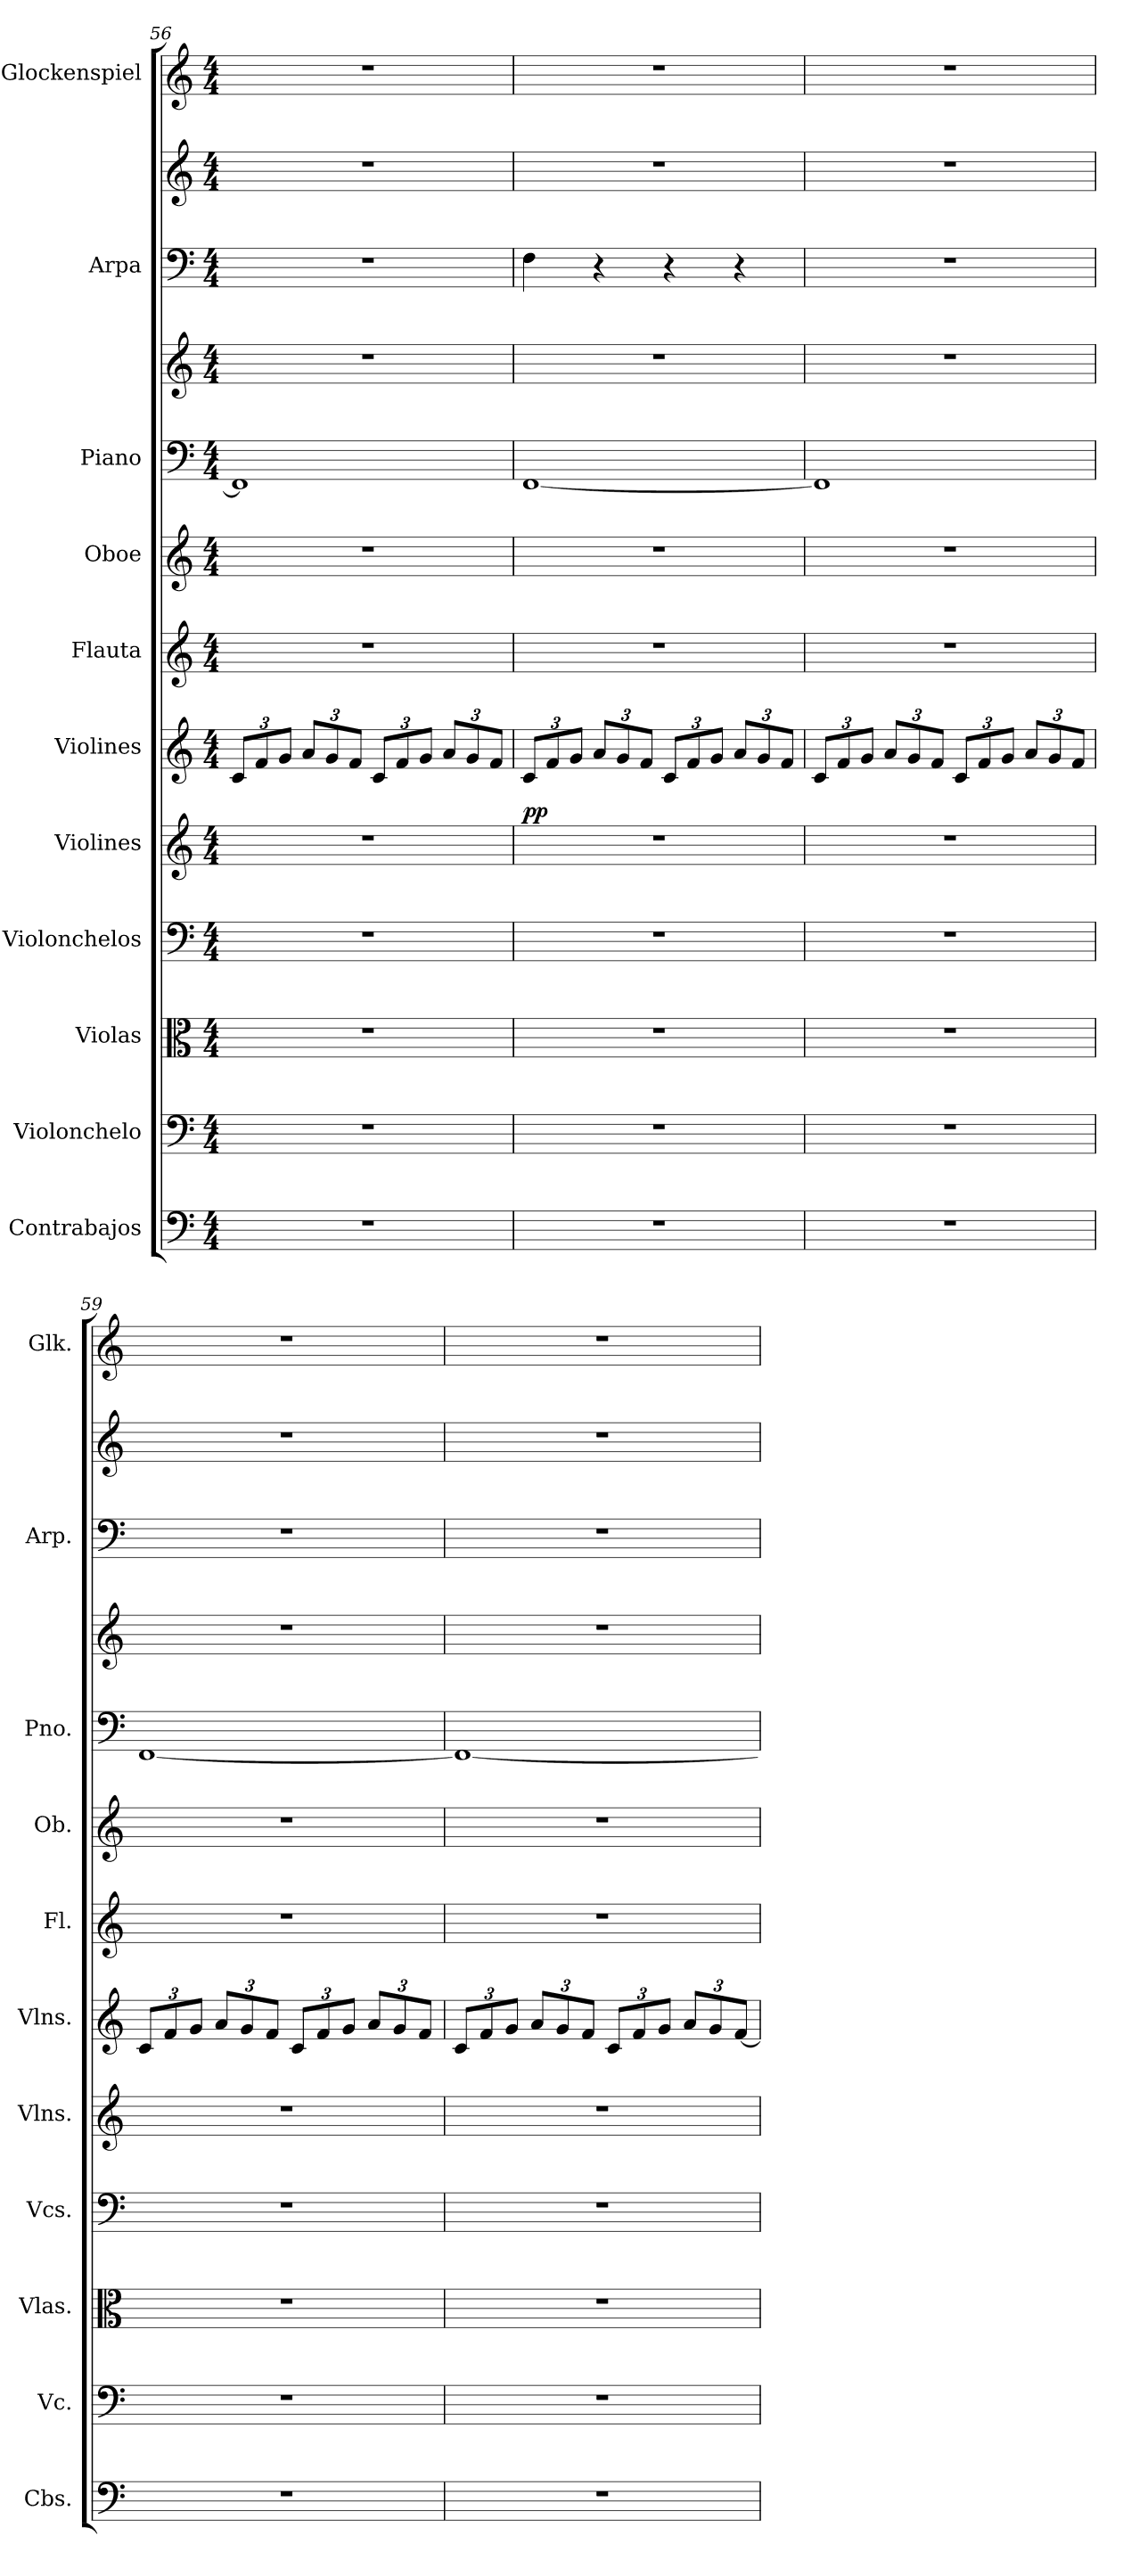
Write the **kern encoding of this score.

**kern	**kern	**kern	**kern	**kern	**dynam	**kern	**kern	**kern	**kern	**kern	**kern	**kern	**kern
*part11	*part10	*part9	*part8	*part7	*part7	*part6	*part5	*part4	*part3	*part3	*part2	*part2	*part1
*staff13	*staff12	*staff11	*staff10	*staff9	*staff9	*staff8	*staff7	*staff6	*staff5	*staff4	*staff3	*staff2	*staff1
*I"Contrabajos	*I"Violonchelo	*I"Violas	*I"Violonchelos	*I"Violines	*	*I"Violines	*I"Flauta	*I"Oboe	*I"Piano	*	*I"Arpa	*	*I"Glockenspiel
*I'Cbs.	*I'Vc.	*I'Vlas.	*I'Vcs.	*I'Vlns.	*	*I'Vlns.	*I'Fl.	*I'Ob.	*I'Pno.	*	*I'Arp.	*	*I'Glk.
*clefF4	*clefF4	*clefC3	*clefF4	*clefG2	*	*clefG2	*clefG2	*clefG2	*clefF4	*clefG2	*clefF4	*clefG2	*clefG2
*ITrd7c12	*	*	*	*	*	*	*	*	*	*	*	*	*ITrd-14c-24
*k[]	*k[]	*k[]	*k[]	*k[]	*	*k[]	*k[]	*k[]	*k[]	*k[]	*k[]	*k[]	*k[]
*M4/4	*M4/4	*M4/4	*M4/4	*M4/4	*	*M4/4	*M4/4	*M4/4	*M4/4	*M4/4	*M4/4	*M4/4	*M4/4
*	*	*	*	*	*	*Xbrackettup	*	*	*	*	*	*	*
=56	=56	=56	=56	=56	=56	=56	=56	=56	=56	=56	=56	=56	=56
1r	1r	1r	1r	1r	.	12c/L	1r	1r	1FF]	1r	1r	1r	1r
.	.	.	.	.	.	12f/	.	.	.	.	.	.	.
.	.	.	.	.	.	12g/J	.	.	.	.	.	.	.
.	.	.	.	.	.	12a/L	.	.	.	.	.	.	.
.	.	.	.	.	.	12g/	.	.	.	.	.	.	.
.	.	.	.	.	.	12f/J	.	.	.	.	.	.	.
.	.	.	.	.	.	12c/L	.	.	.	.	.	.	.
.	.	.	.	.	.	12f/	.	.	.	.	.	.	.
.	.	.	.	.	.	12g/J	.	.	.	.	.	.	.
.	.	.	.	.	.	12a/L	.	.	.	.	.	.	.
.	.	.	.	.	.	12g/	.	.	.	.	.	.	.
.	.	.	.	.	.	12f/J	.	.	.	.	.	.	.
!!LO:PB:g=z
=57	=57	=57	=57	=57	=57	=57	=57	=57	=57	=57	=57	=57	=57
!	!	!	!	!	!LO:DY:a	!	!	!	!	!	!	!	!
1r	1r	1r	1r	1r	pp	12c/L	1r	1r	[1FF	1r	4F\	1r	1r
.	.	.	.	.	.	12f/	.	.	.	.	.	.	.
.	.	.	.	.	.	12g/J	.	.	.	.	.	.	.
.	.	.	.	.	.	12a/L	.	.	.	.	4r	.	.
.	.	.	.	.	.	12g/	.	.	.	.	.	.	.
.	.	.	.	.	.	12f/J	.	.	.	.	.	.	.
.	.	.	.	.	.	12c/L	.	.	.	.	4r	.	.
.	.	.	.	.	.	12f/	.	.	.	.	.	.	.
.	.	.	.	.	.	12g/J	.	.	.	.	.	.	.
.	.	.	.	.	.	12a/L	.	.	.	.	4r	.	.
.	.	.	.	.	.	12g/	.	.	.	.	.	.	.
.	.	.	.	.	.	12f/J	.	.	.	.	.	.	.
=58	=58	=58	=58	=58	=58	=58	=58	=58	=58	=58	=58	=58	=58
1r	1r	1r	1r	1r	.	12c/L	1r	1r	1FF]	1r	1r	1r	1r
.	.	.	.	.	.	12f/	.	.	.	.	.	.	.
.	.	.	.	.	.	12g/J	.	.	.	.	.	.	.
.	.	.	.	.	.	12a/L	.	.	.	.	.	.	.
.	.	.	.	.	.	12g/	.	.	.	.	.	.	.
.	.	.	.	.	.	12f/J	.	.	.	.	.	.	.
.	.	.	.	.	.	12c/L	.	.	.	.	.	.	.
.	.	.	.	.	.	12f/	.	.	.	.	.	.	.
.	.	.	.	.	.	12g/J	.	.	.	.	.	.	.
.	.	.	.	.	.	12a/L	.	.	.	.	.	.	.
.	.	.	.	.	.	12g/	.	.	.	.	.	.	.
.	.	.	.	.	.	12f/J	.	.	.	.	.	.	.
=59	=59	=59	=59	=59	=59	=59	=59	=59	=59	=59	=59	=59	=59
1r	1r	1r	1r	1r	.	12c/L	1r	1r	[1FF	1r	1r	1r	1r
.	.	.	.	.	.	12f/	.	.	.	.	.	.	.
.	.	.	.	.	.	12g/J	.	.	.	.	.	.	.
.	.	.	.	.	.	12a/L	.	.	.	.	.	.	.
.	.	.	.	.	.	12g/	.	.	.	.	.	.	.
.	.	.	.	.	.	12f/J	.	.	.	.	.	.	.
.	.	.	.	.	.	12c/L	.	.	.	.	.	.	.
.	.	.	.	.	.	12f/	.	.	.	.	.	.	.
.	.	.	.	.	.	12g/J	.	.	.	.	.	.	.
.	.	.	.	.	.	12a/L	.	.	.	.	.	.	.
.	.	.	.	.	.	12g/	.	.	.	.	.	.	.
.	.	.	.	.	.	12f/J	.	.	.	.	.	.	.
!!LO:PB:g=z
=60	=60	=60	=60	=60	=60	=60	=60	=60	=60	=60	=60	=60	=60
1r	1r	1r	1r	1r	.	12c/L	1r	1r	1FF_	1r	1r	1r	1r
.	.	.	.	.	.	12f/	.	.	.	.	.	.	.
.	.	.	.	.	.	12g/J	.	.	.	.	.	.	.
.	.	.	.	.	.	12a/L	.	.	.	.	.	.	.
.	.	.	.	.	.	12g/	.	.	.	.	.	.	.
.	.	.	.	.	.	12f/J	.	.	.	.	.	.	.
.	.	.	.	.	.	12c/L	.	.	.	.	.	.	.
.	.	.	.	.	.	12f/	.	.	.	.	.	.	.
.	.	.	.	.	.	12g/J	.	.	.	.	.	.	.
.	.	.	.	.	.	12a/L	.	.	.	.	.	.	.
.	.	.	.	.	.	12g/	.	.	.	.	.	.	.
.	.	.	.	.	.	[12f/J	.	.	.	.	.	.	.
=	=	=	=	=	=	=	=	=	=	=	=	=	=
*-	*-	*-	*-	*-	*-	*-	*-	*-	*-	*-	*-	*-	*-
